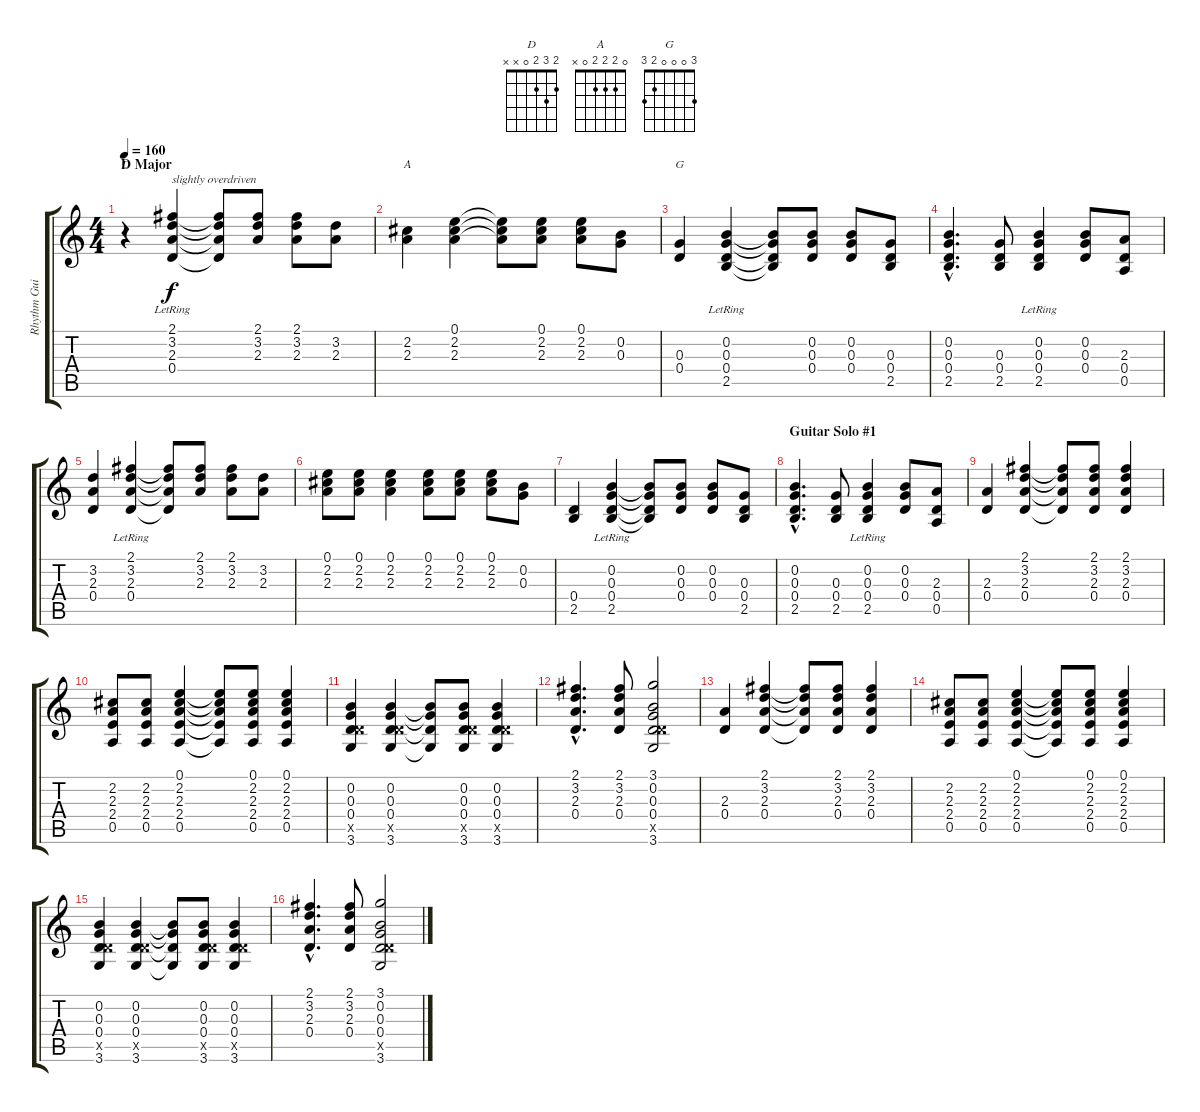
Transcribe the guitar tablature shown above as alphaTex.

\track ("Rhythm Guitar" "Rhythm Gui") {instrument electricguitarclean}
\staff {score tabs}
\tuning (E4 B3 G3 D3 A2 E2) {hide}
\chord ("D" 2 3 2 0 x x)
\chord ("A" 0 2 2 2 0 x)
\chord ("G" 3 0 0 0 2 3)
\ts (4 4)
\section ("" "D Major")
\tempo 160
\clef g2
\ks c
r.4{ch "D" dy f instrument electricguitarclean} (2.1 3.2 2.3 0.4{lr}).4{txt "slightly overdriven"} (2.1{t} 3.2{t} 2.3{t} 0.4{t}).8 (2.1 3.2 2.3).8 (2.1 3.2 2.3).8 (3.2 2.3).8 |
(2.2 2.3).4{ch "A"} (0.1 2.2 2.3).4 (0.1{t} 2.2{t} 2.3{t}).8 (0.1 2.2 2.3).8 (0.1 2.2 2.3).8 (0.2 0.3).8 |
(0.3 0.4).4{ch "G"} (0.2 0.3 0.4 2.5{lr}).4 (0.2{t} 0.3{t} 0.4{t} 2.5{t}).8 (0.2 0.3 0.4).8 (0.2 0.3 0.4).8 (0.3 0.4 2.5).8 |
(0.2{hac} 0.3{hac} 0.4{hac} 2.5{hac}).4{d} (0.3 0.4 2.5).8 (0.2 0.3 0.4 2.5{lr}).4 (0.2 0.3 0.4).8 (2.3 0.4 0.5).8 |
(3.2 2.3 0.4).4 (2.1 3.2 2.3 0.4{lr}).4 (2.1{t} 3.2{t} 2.3{t} 0.4{t}).8 (2.1 3.2 2.3).8 (2.1 3.2 2.3).8 (3.2 2.3).8 |
(0.1 2.2 2.3).8 (0.1 2.2 2.3).8 (0.1 2.2 2.3).4 (0.1 2.2 2.3).8 (0.1 2.2 2.3).8 (0.1 2.2 2.3).8 (0.2 0.3).8 |
(0.4 2.5).4 (0.2 0.3 0.4 2.5{lr}).4 (0.2{t} 0.3{t} 0.4{t} 2.5{t}).8 (0.2 0.3 0.4).8 (0.2 0.3 0.4).8 (0.3 0.4 2.5).8 |
\section ("" "Guitar Solo #1")
(0.2{hac} 0.3{hac} 0.4{hac} 2.5{hac}).4{d} (0.3 0.4 2.5).8 (0.2 0.3 0.4 2.5{lr}).4 (0.2 0.3 0.4).8 (2.3 0.4 0.5).8 |
(2.3 0.4).4 (2.1 3.2 2.3 0.4).4 (2.1{t} 3.2{t} 2.3{t} 0.4{t}).8 (2.1 3.2 2.3 0.4).8 (2.1 3.2 2.3 0.4).4 |
(2.2 2.3 2.4 0.5).8 (2.2 2.3 2.4 0.5).8 (0.1 2.2 2.3 2.4 0.5).4 (0.1{t} 2.2{t} 2.3{t} 2.4{t} 0.5{t}).8 (0.1 2.2 2.3 2.4 0.5).8 (0.1 2.2 2.3 2.4 0.5).4 |
(0.2 0.3 0.4 5.5{x} 3.6).4 (0.2 0.3 0.4 5.5{x} 3.6).4 (0.2{t} 0.3{t} 0.4{t} 3.6{t}).8 (0.2 0.3 0.4 5.5{x} 3.6).8 (0.2 0.3 0.4 5.5{x} 3.6).4 |
(2.1{hac} 3.2{hac} 2.3{hac} 0.4{hac}).4{d} (2.1 3.2 2.3 0.4).8 (3.1 0.2 0.3 0.4 5.5{x} 3.6).2 |
(2.3 0.4).4 (2.1 3.2 2.3 0.4).4 (2.1{t} 3.2{t} 2.3{t} 0.4{t}).8 (2.1 3.2 2.3 0.4).8 (2.1 3.2 2.3 0.4).4 |
(2.2 2.3 2.4 0.5).8 (2.2 2.3 2.4 0.5).8 (0.1 2.2 2.3 2.4 0.5).4 (0.1{t} 2.2{t} 2.3{t} 2.4{t} 0.5{t}).8 (0.1 2.2 2.3 2.4 0.5).8 (0.1 2.2 2.3 2.4 0.5).4 |
(0.2 0.3 0.4 5.5{x} 3.6).4 (0.2 0.3 0.4 5.5{x} 3.6).4 (0.2{t} 0.3{t} 0.4{t} 3.6{t}).8 (0.2 0.3 0.4 5.5{x} 3.6).8 (0.2 0.3 0.4 5.5{x} 3.6).4 |
(2.1{hac} 3.2{hac} 2.3{hac} 0.4{hac}).4{d} (2.1 3.2 2.3 0.4).8 (3.1 0.2 0.3 0.4 5.5{x} 3.6).2
